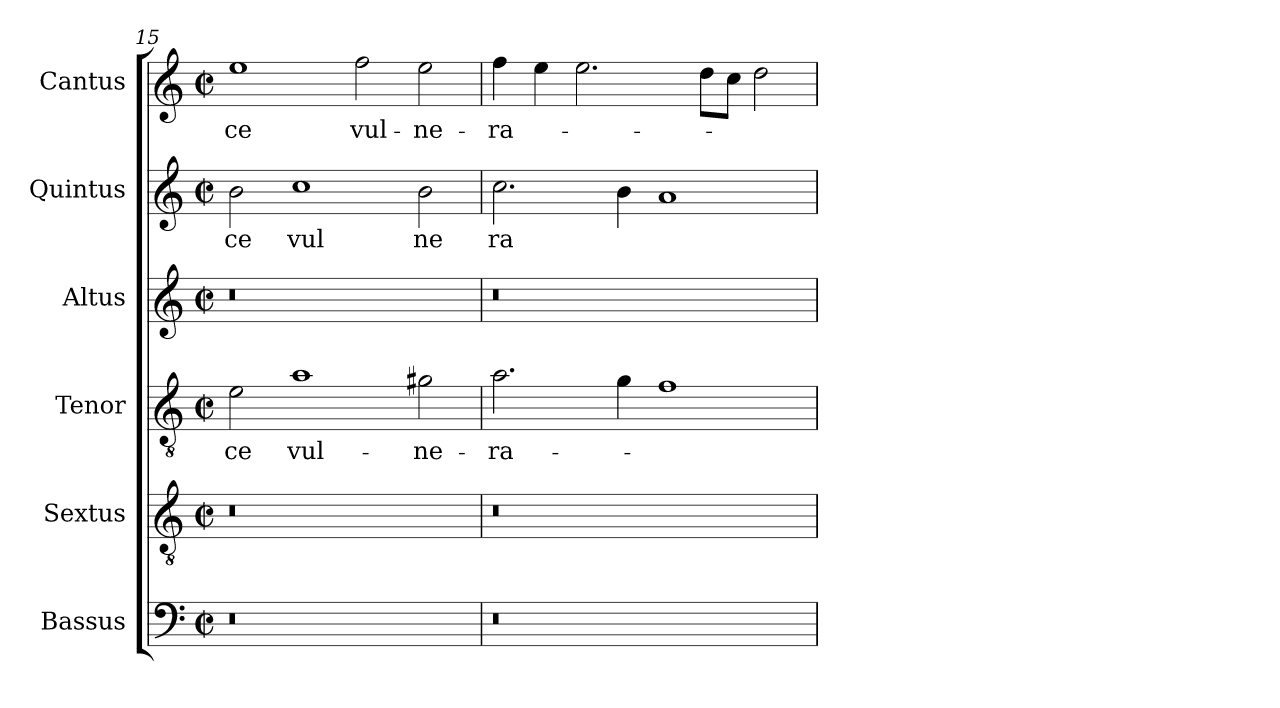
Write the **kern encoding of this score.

**kern	**kern	**kern	**text	**kern	**kern	**text	**kern	**text
*part6	*part5	*part4	*part4	*part3	*part2	*part2	*part1	*part1
*staff6	*staff5	*staff4	*staff4	*staff3	*staff2	*staff2	*staff1	*staff1
*I"Bassus	*I"Sextus	*I"Tenor	*	*I"Altus	*I"Quintus	*	*I"Cantus	*
!!LO:PB:g=z
*clefF4	*clefGv2	*clefGv2	*	*clefG2	*clefG2	*	*clefG2	*
*M2/2	*M2/2	*M2/2	*	*M2/2	*M2/2	*	*M2/2	*
*met(c|)	*met(c|)	*met(c|)	*	*met(c|)	*met(c|)	*	*met(c|)	*
=15	=15	=15	=15	=15	=15	=15	=15	=15
!	!	!	!LO:LY:b:cj	!	!	!LO:LY:b:cj	!	!LO:LY:b:cj
0r	0r	2e\	ce	0r	2b\	ce	1ee	ce
!	!	!	!LO:LY:b:cj	!	!	!LO:LY:b:cj	!	!
.	.	1a	vul-	.	1cc	vul	.	.
!	!	!	!	!	!	!	!	!LO:LY:b:cj
.	.	.	.	.	.	.	2ff\	vul-
!	!	!	!LO:LY:b:cj	!	!	!LO:LY:b:cj	!	!LO:LY:b:cj
.	.	2g#\	-ne-	.	2b\	ne	2ee\	-ne-
=16	=16	=16	=16	=16	=16	=16	=16	=16
!	!	!	!LO:LY:b:cj	!	!	!LO:LY:b:cj	!	!LO:LY:b:cj
0r	0r	2.a\	-ra-	0r	2.cc\	ra	4ff\	-ra-
.	.	.	.	.	.	.	4ee\	.
.	.	.	.	.	.	.	2.ee\	.
.	.	4g\	.	.	4b\	.	.	.
.	.	1f	.	.	1a	.	.	.
.	.	.	.	.	.	.	8dd\L	.
.	.	.	.	.	.	.	8cc\J	.
.	.	.	.	.	.	.	2dd\	.
=	=	=	=	=	=	=	=	=
*-	*-	*-	*-	*-	*-	*-	*-	*-
